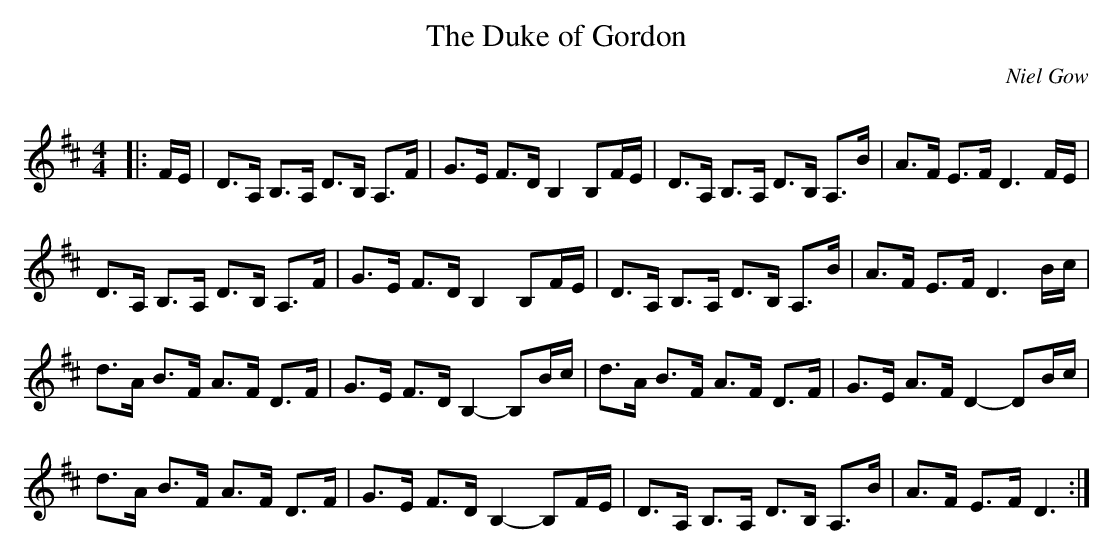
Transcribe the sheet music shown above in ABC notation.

X:1
T: The Duke of Gordon
C:Niel Gow
Q: 128
K:D
M:4/4
L:1/16
|:FE|D3A, B,3A, D3B, A,3F|G3E F3D B,4 B,2FE|D3A, B,3A, D3B, A,3B|A3F E3F D6 FE|
D3A, B,3A, D3B, A,3F|G3E F3D B,4 B,2FE|D3A, B,3A, D3B, A,3B|A3F E3F D6 Bc|
d3A B3F A3F D3F|G3E F3D B,4 -B,2Bc|d3A B3F A3F D3F|G3E A3F D4- D2Bc|
d3A B3F A3F D3F|G3E F3D B,4- B,2FE|D3A, B,3A, D3B, A,3B|A3F E3F D6:|
